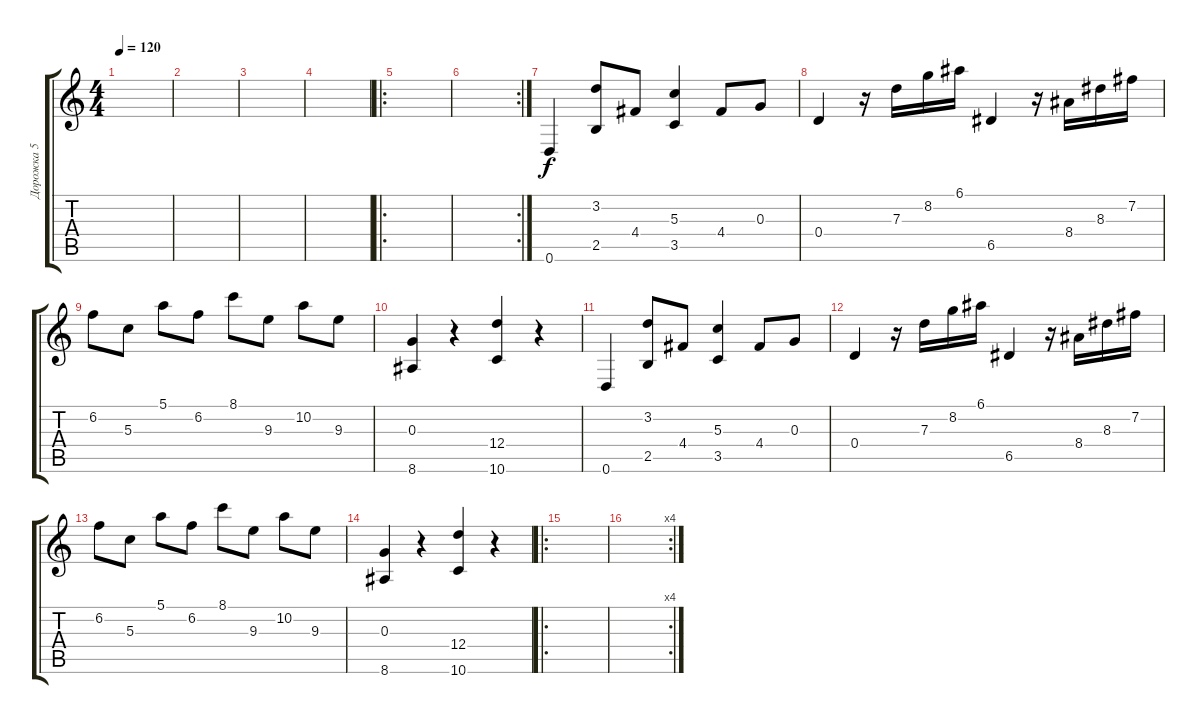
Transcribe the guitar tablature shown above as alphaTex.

\track ("Дорожка 5" "Дорожка 5") {instrument acousticguitarsteel}
\staff {score tabs}
\tuning (E4 B3 G3 D3 A2 D2) {hide}
\ts (4 4)
\tempo 120
\clef g2
\ks c
|
|
|
|
\ro
|
\rc 2
|
0.6.4 (3.2 2.5).8 4.4.8 (5.3 3.5).4 4.4.8 0.3.8 |
0.4.4 r.16 7.3.16 8.2.16 6.1.16 6.5.4 r.16 8.4.16 8.3.16 7.2.16 |
6.2.8 5.3.8 5.1.8 6.2.8 8.1.8 9.3.8 10.2.8 9.3.8 |
(0.3 8.6).4 r.4 (12.4 10.6).4 r.4 |
0.6.4 (3.2 2.5).8 4.4.8 (5.3 3.5).4 4.4.8 0.3.8 |
0.4.4 r.16 7.3.16 8.2.16 6.1.16 6.5.4 r.16 8.4.16 8.3.16 7.2.16 |
6.2.8 5.3.8 5.1.8 6.2.8 8.1.8 9.3.8 10.2.8 9.3.8 |
(0.3 8.6).4 r.4 (12.4 10.6).4 r.4 |
\ro
|
\rc 4
